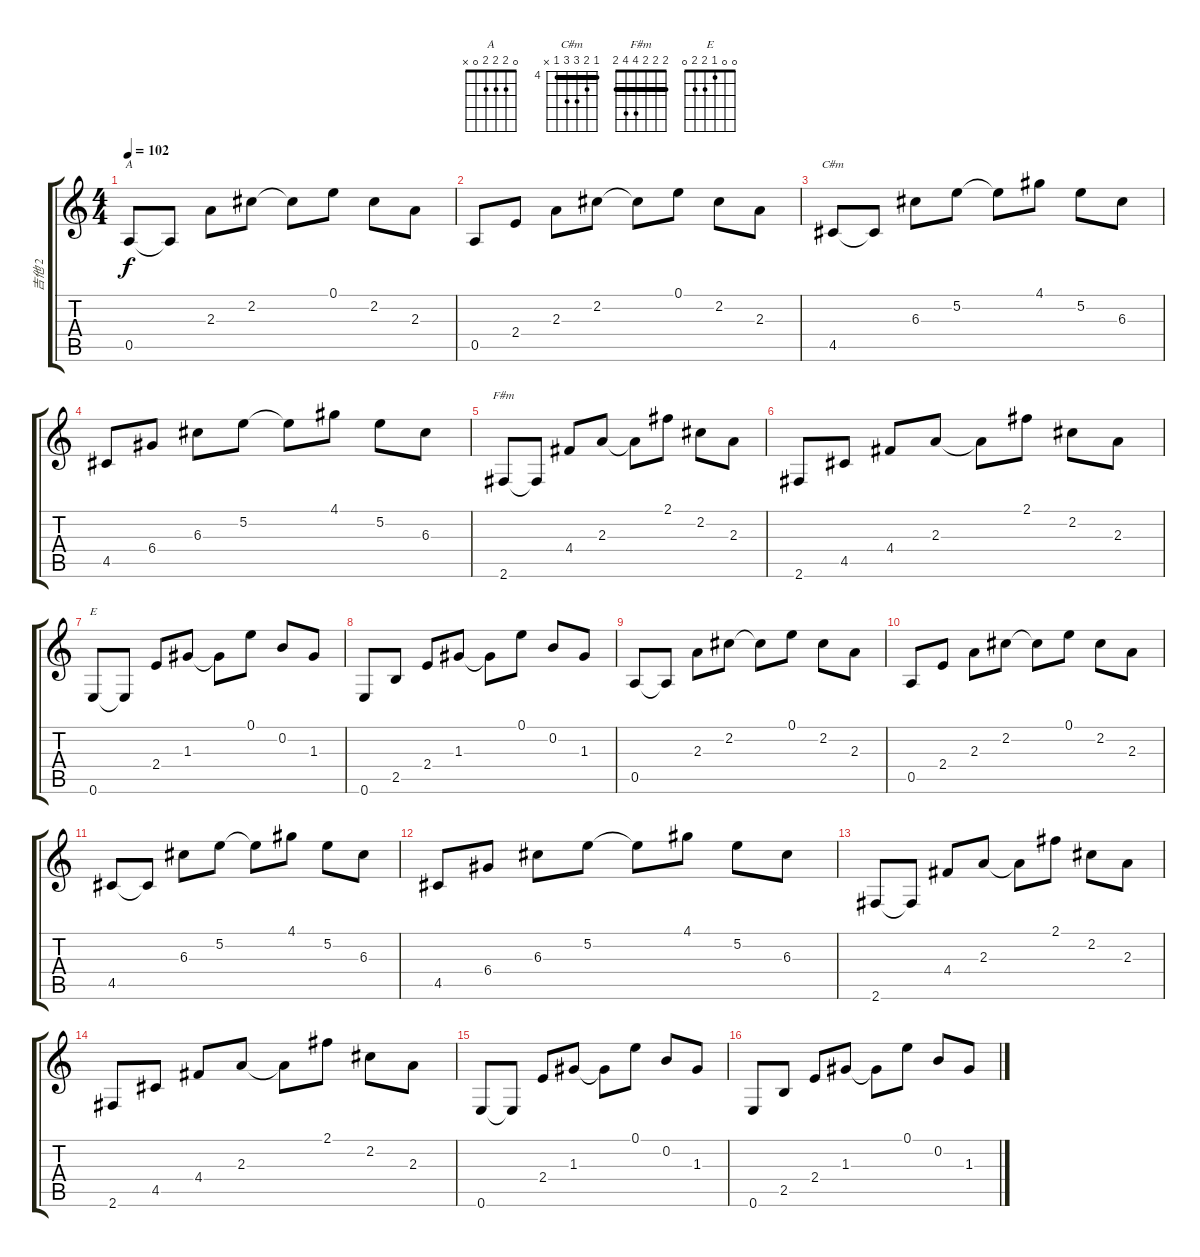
\track ("吉他 2" "吉他 2") {instrument acousticguitarsteel}
\staff {score tabs}
\tuning (E4 B3 G3 D3 A2 E2) {hide}
\chord ("A" 0 2 2 2 0 x)
\chord ("C#m" 4 5 6 6 4 x) {firstfret 4 barre 4}
\chord ("F#m" 2 2 2 4 4 2) {barre 2}
\chord ("E" 0 0 1 2 2 0)
\ts (4 4)
\tempo 102
\clef g2
\ks c
0.5.8{ch "A" dy f} 0.5{t}.8 2.3.8 2.2.8 2.2{t}.8 0.1.8 2.2.8 2.3.8 |
0.5.8 2.4.8 2.3.8 2.2.8 2.2{t}.8 0.1.8 2.2.8 2.3.8 |
4.5.8{ch "C#m"} 4.5{t}.8 6.3.8 5.2.8 5.2{t}.8 4.1.8 5.2.8 6.3.8 |
4.5.8 6.4.8 6.3.8 5.2.8 5.2{t}.8 4.1.8 5.2.8 6.3.8 |
2.6.8{ch "F#m"} 2.6{t}.8 4.4.8 2.3.8 2.3{t}.8 2.1.8 2.2.8 2.3.8 |
2.6.8 4.5.8 4.4.8 2.3.8 2.3{t}.8 2.1.8 2.2.8 2.3.8 |
0.6.8{ch "E"} 0.6{t}.8 2.4.8 1.3.8 1.3{t}.8 0.1.8 0.2.8 1.3.8 |
0.6.8 2.5.8 2.4.8 1.3.8 1.3{t}.8 0.1.8 0.2.8 1.3.8 |
0.5.8 0.5{t}.8 2.3.8 2.2.8 2.2{t}.8 0.1.8 2.2.8 2.3.8 |
0.5.8 2.4.8 2.3.8 2.2.8 2.2{t}.8 0.1.8 2.2.8 2.3.8 |
4.5.8 4.5{t}.8 6.3.8 5.2.8 5.2{t}.8 4.1.8 5.2.8 6.3.8 |
4.5.8 6.4.8 6.3.8 5.2.8 5.2{t}.8 4.1.8 5.2.8 6.3.8 |
2.6.8 2.6{t}.8 4.4.8 2.3.8 2.3{t}.8 2.1.8 2.2.8 2.3.8 |
2.6.8 4.5.8 4.4.8 2.3.8 2.3{t}.8 2.1.8 2.2.8 2.3.8 |
0.6.8 0.6{t}.8 2.4.8 1.3.8 1.3{t}.8 0.1.8 0.2.8 1.3.8 |
0.6.8 2.5.8 2.4.8 1.3.8 1.3{t}.8 0.1.8 0.2.8 1.3.8
